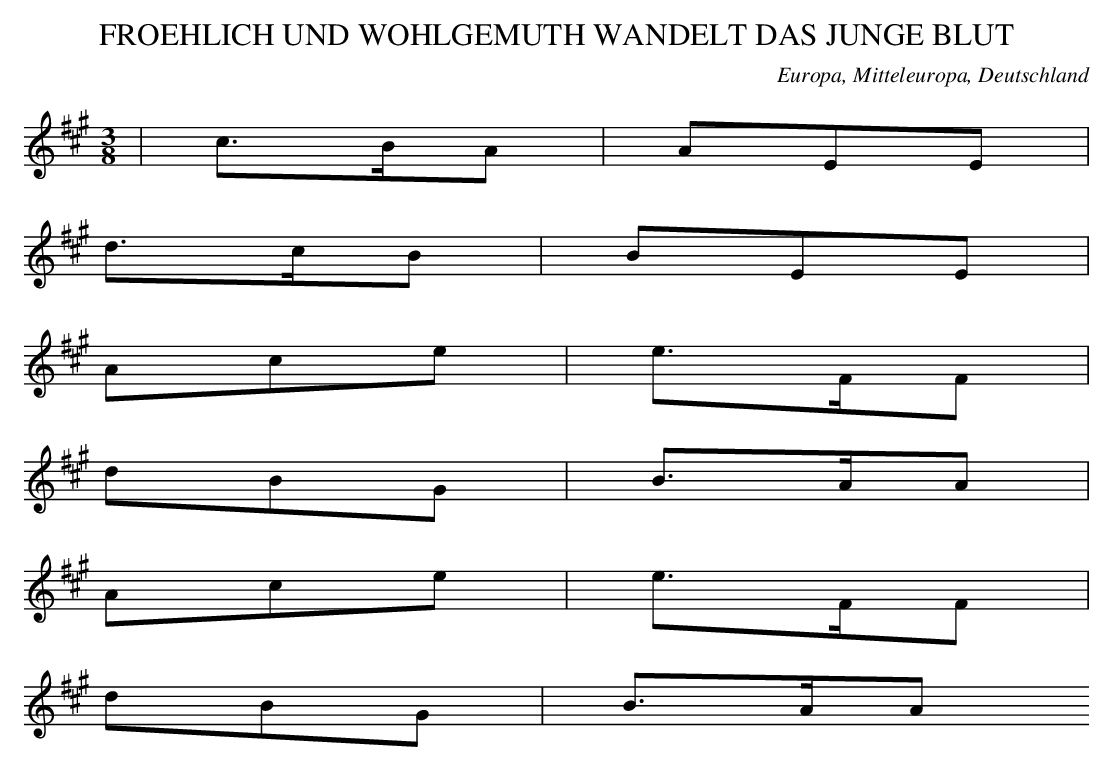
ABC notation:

X:1
T: FROEHLICH UND WOHLGEMUTH WANDELT DAS JUNGE BLUT
O: Europa, Mitteleuropa, Deutschland
M: 3/8
L: 1/16
K: A
 | c3BA2 | A2E2E2 |
d3cB2 | B2E2E2 |
A2c2e2 | e3FF2 |
d2B2G2 | B3AA2 |
A2c2e2 | e3FF2 |
d2B2G2 | B3AA2
